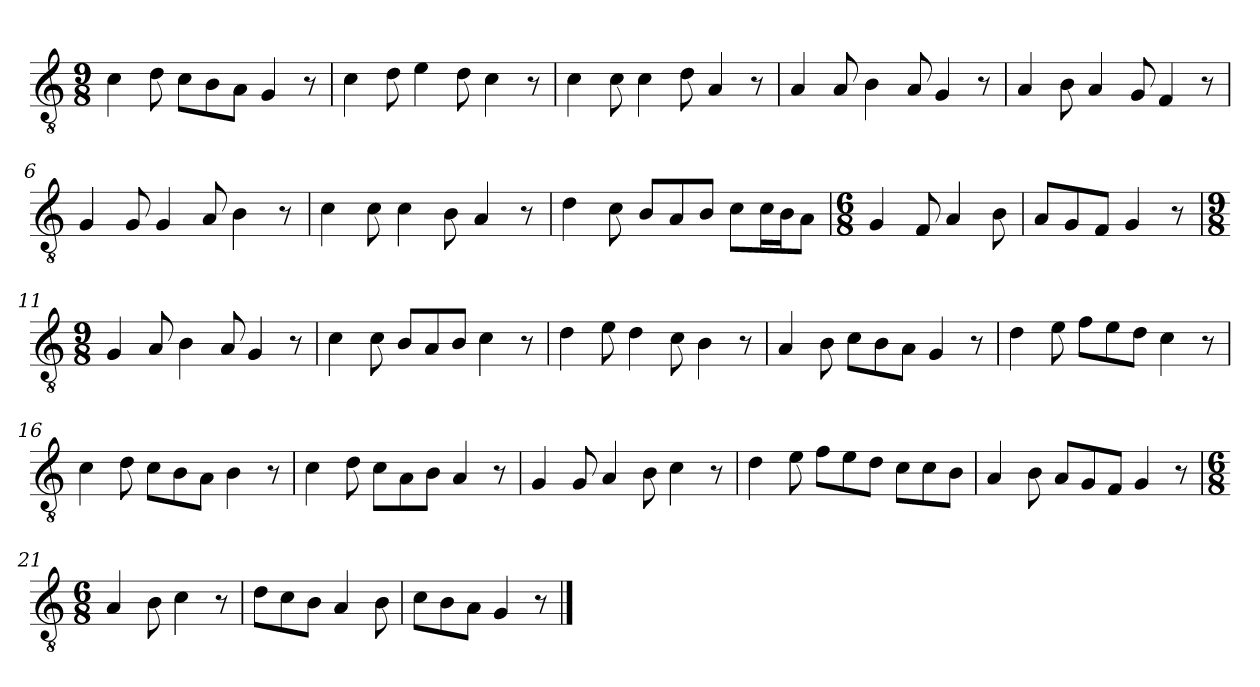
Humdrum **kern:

**kern
*part1
*staff1
*clefGv2
*k[]
*C:
*M9/8
=1
4c\
8d\
8c\L
8B\
8A\J
4G/
8r
=2
4c\
8d\
4e\
8d\
4c\
8r
=3
4c\
8c\
4c\
8d\
4A/
8r
=4
4A/
8A/
4B\
8A/
4G/
8r
!!LO:LB:g=z
=5
4A/
8B\
4A/
8G/
4F/
8r
=6
4G/
8G/
4G/
8A/
4B\
8r
=7
4c\
8c\
4c\
8B\
4A/
8r
=8
4d\
8c\
8B/L
8A/
8B/J
8c\L
16c\L
16B\J
8A\J
=9
*M6/8
4G/
8F/
4A/
8B\
!!LO:LB:g=z
=10
8A/L
8G/
8F/J
4G/
8r
=11
*M9/8
4G/
8A/
4B\
8A/
4G/
8r
=12
4c\
8c\
8B/L
8A/
8B/J
4c\
8r
=13
4d\
8e\
4d\
8c\
4B\
8r
=14
4A/
8B\
8c\L
8B\
8A\J
4G/
8r
!!LO:LB:g=z
=15
4d\
8e\
8f\L
8e\
8d\J
4c\
8r
=16
4c\
8d\
8c\L
8B\
8A\J
4B\
8r
=17
4c\
8d\
8c\L
8A\
8B\J
4A/
8r
=18
4G/
8G/
4A/
8B\
4c\
8r
=19
4d\
8e\
8f\L
8e\
8d\J
8c\L
8c\
8B\J
!!LO:LB:g=z
=20
4A/
8B\
8A/L
8G/
8F/J
4G/
8r
=21
*M6/8
4A/
8B\
4c\
8r
=22
8d\L
8c\
8B\J
4A/
8B\
=23
8c\L
8B\
8A\J
4G/
8r
==
*-
